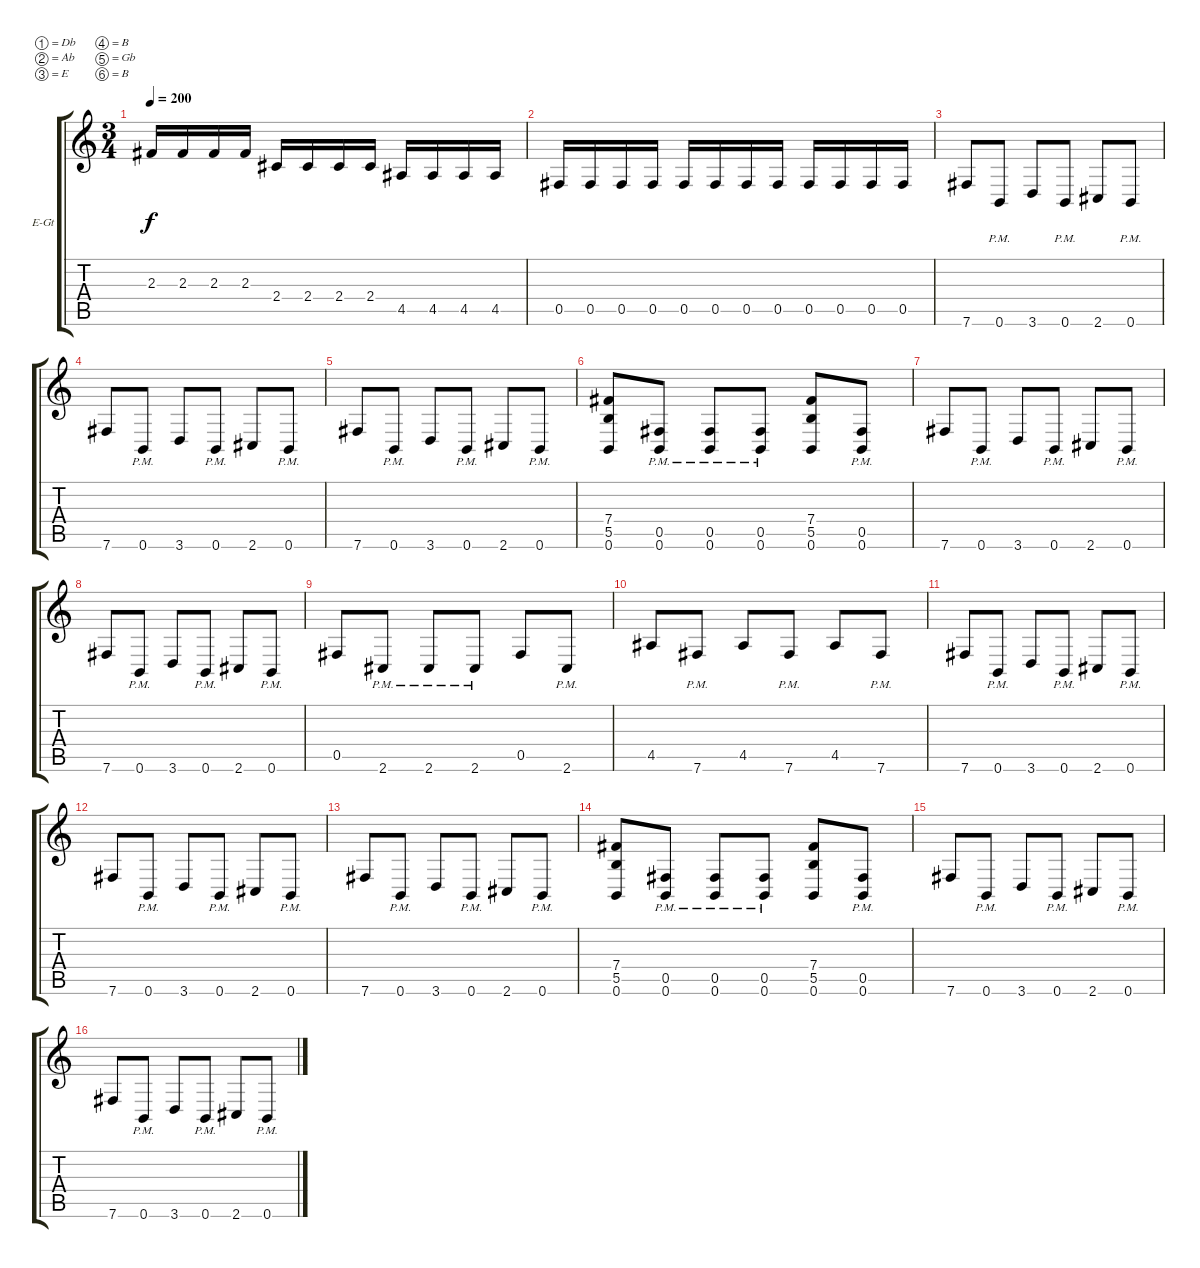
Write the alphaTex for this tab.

\bracketExtendMode groupsimilarinstruments
\firstSystemTrackNameOrientation horizontal
\otherSystemsTrackNameOrientation horizontal
\track ("Track 2" "E-Gt") {multiBarRest instrument overdrivenguitar}
\staff {score tabs}
\tuning (Db4 Ab3 E3 B2 Gb2 B1)
\ts (3 4)
\tempo 200
\clef g2
\ks c
2.3.16{dy f} 2.3.16 2.3.16 2.3.16 2.4.16 2.4.16 2.4.16 2.4.16 4.5.16 4.5.16 4.5.16 4.5.16 |
0.5.16 0.5.16 0.5.16 0.5.16 0.5.16 0.5.16 0.5.16 0.5.16 0.5.16 0.5.16 0.5.16 0.5.16 |
7.6.8 0.6{pm}.8 3.6.8 0.6{pm}.8 2.6.8 0.6{pm}.8 |
7.6.8 0.6{pm}.8 3.6.8 0.6{pm}.8 2.6.8 0.6{pm}.8 |
7.6.8 0.6{pm}.8 3.6.8 0.6{pm}.8 2.6.8 0.6{pm}.8 |
(7.4 5.5 0.6).8 (0.5{pm} 0.6{pm}).8 (0.5{pm} 0.6{pm}).8 (0.5{pm} 0.6{pm}).8 (7.4 5.5 0.6).8 (0.5{pm} 0.6{pm}).8 |
7.6.8 0.6{pm}.8 3.6.8 0.6{pm}.8 2.6.8 0.6{pm}.8 |
7.6.8 0.6{pm}.8 3.6.8 0.6{pm}.8 2.6.8 0.6{pm}.8 |
0.5.8 2.6{pm}.8 2.6{pm}.8 2.6{pm}.8 0.5.8 2.6{pm}.8 |
4.5.8 7.6{pm}.8 4.5.8 7.6{pm}.8 4.5.8 7.6{pm}.8 |
7.6.8 0.6{pm}.8 3.6.8 0.6{pm}.8 2.6.8 0.6{pm}.8 |
7.6.8 0.6{pm}.8 3.6.8 0.6{pm}.8 2.6.8 0.6{pm}.8 |
7.6.8 0.6{pm}.8 3.6.8 0.6{pm}.8 2.6.8 0.6{pm}.8 |
(7.4 5.5 0.6).8 (0.5{pm} 0.6{pm}).8 (0.5{pm} 0.6{pm}).8 (0.5{pm} 0.6{pm}).8 (7.4 5.5 0.6).8 (0.5{pm} 0.6{pm}).8 |
7.6.8 0.6{pm}.8 3.6.8 0.6{pm}.8 2.6.8 0.6{pm}.8 |
7.6.8 0.6{pm}.8 3.6.8 0.6{pm}.8 2.6.8 0.6{pm}.8
